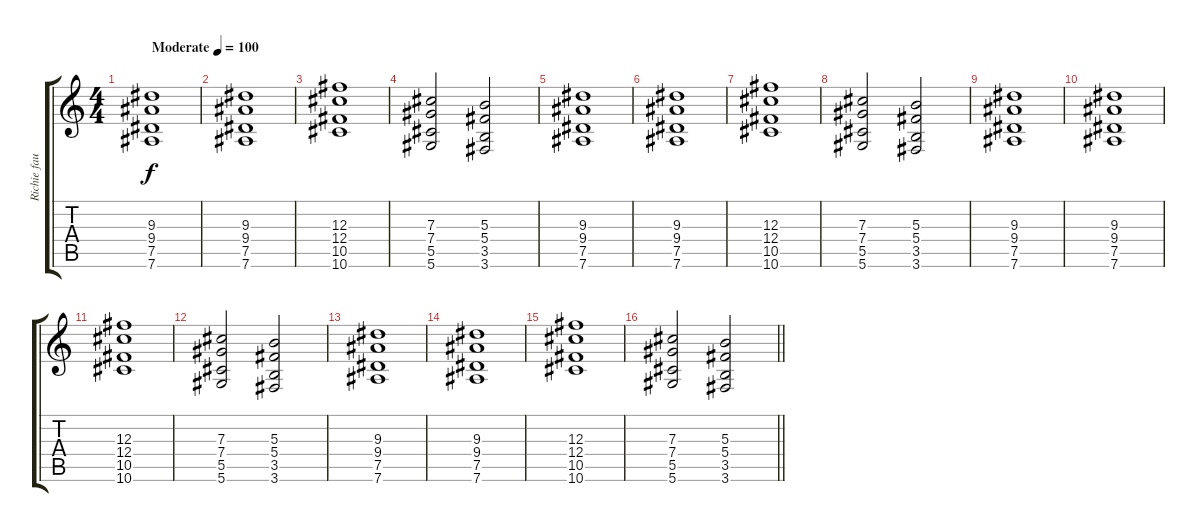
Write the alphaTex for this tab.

\track ("Richie faulkner" "Richie fau") {instrument distortionguitar}
\staff {score tabs}
\tuning (Eb4 Bb3 Gb3 Db3 Ab2 Eb2) {hide}
\ts (4 4)
\section ("" "")
\tempo (100 "Moderate")
\clef g2
\ks c
(9.3 9.4 7.5 7.6).1{dy f instrument distortionguitar} |
(9.3 9.4 7.5 7.6).1 |
(12.3 12.4 10.5 10.6).1 |
(7.3 7.4 5.5 5.6).2 (5.3 5.4 3.5 3.6).2 |
(9.3 9.4 7.5 7.6).1 |
(9.3 9.4 7.5 7.6).1{volume 12} |
(12.3 12.4 10.5 10.6).1 |
(7.3 7.4 5.5 5.6).2 (5.3 5.4 3.5 3.6).2 |
(9.3 9.4 7.5 7.6).1 |
(9.3 9.4 7.5 7.6).1 |
(12.3 12.4 10.5 10.6).1 |
(7.3 7.4 5.5 5.6).2 (5.3 5.4 3.5 3.6).2 |
(9.3 9.4 7.5 7.6).1 |
(9.3 9.4 7.5 7.6).1 |
(12.3 12.4 10.5 10.6).1 |
\barLineRight lightlight
(7.3 7.4 5.5 5.6).2 (5.3 5.4 3.5 3.6).2
